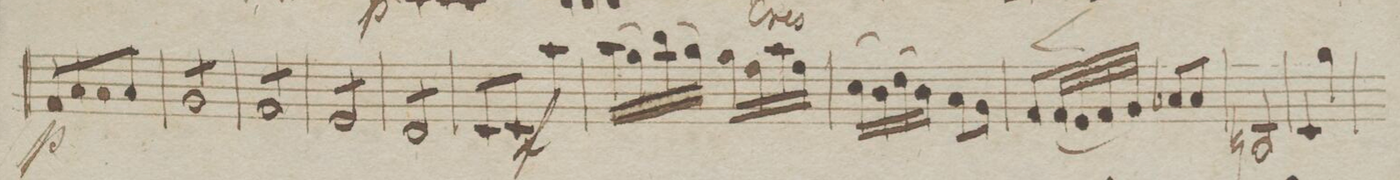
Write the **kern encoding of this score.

**kern	**dynam
*I"Violin 2do	*
*clefG2	*
*k[b-]	*
*M2/4	*
8f/L	p
8a/	.
8a/	.
8a/J	.
=18	=18
*tremolo	*
8g/L	.
8g/	.
8g/	.
8g/J	.
=19	=19
8f/L	.
8f/	.
8f/	.
8f/J	.
=20	=20
8e/L	.
8e/	.
8e/	.
8e/J	.
=21	=21
8d/L	.
8d/	.
8d/	.
8d/J	.
*Xtremolo	*
=22	=22
8c/L	.
8c/J	.
4aa\	f
=23	=23
(16aa\LL	.
16gg\)	.
(16bb-\	.
16gg\JJ)	.
16gg\LL	.
16ff\	.
16aa\	.
16ff\JJ	.
=24	=24
(16cc\LL	.
16b-\)	.
(16dd\	.
16b-\JJ)	.
8a\L	.
8g\J	.
=25	=25
8f/L	<
(32f/LL	.
32e/	[
32f/	.
32g/JJJ)	.
8a-X/L	.
8a-/J	.
=26	=26
2Bn/	.
=27	=27
4c/	.
4gg\	.
=28	=28
*-	*-
